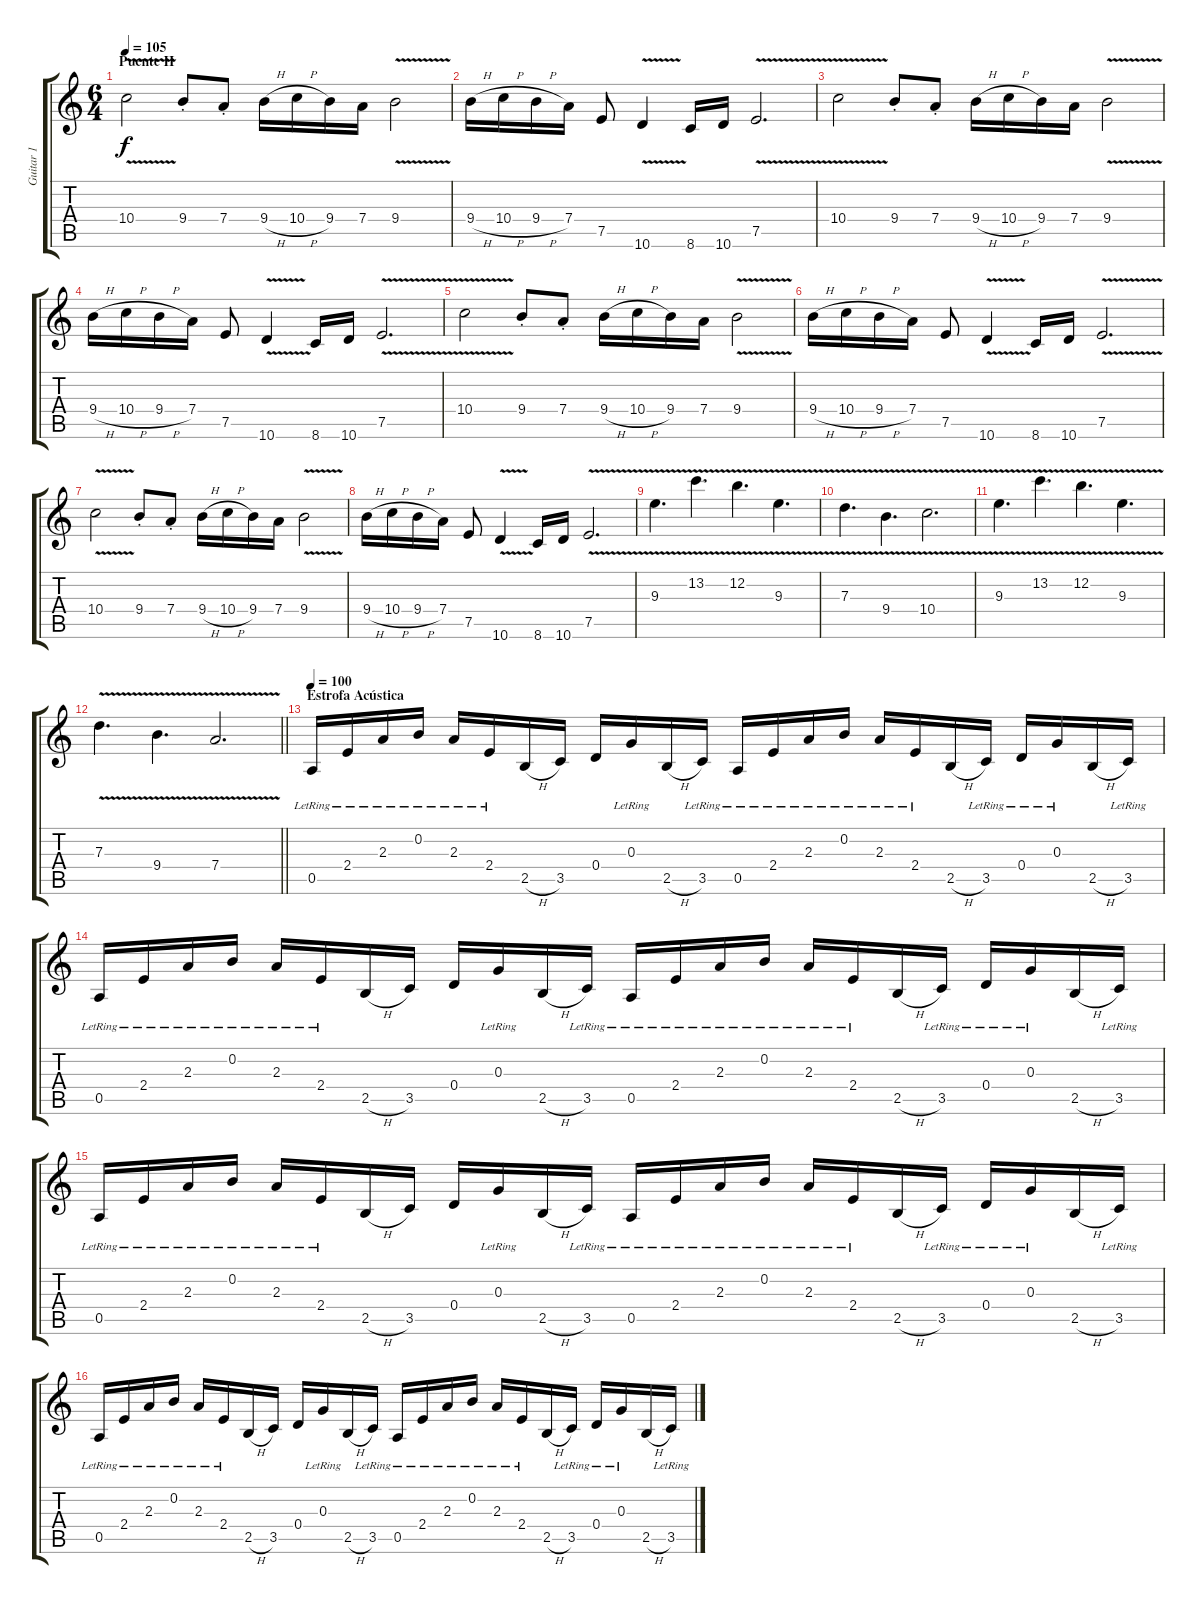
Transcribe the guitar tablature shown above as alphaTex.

\track ("Guitar 1" "Guitar 1") {instrument distortionguitar}
\staff {score tabs}
\tuning (E4 B3 G3 D3 A2 E2) {hide}
\ts (6 4)
\section ("" "Puente II")
\tempo 105
\clef g2
\ks c
10.4{v}.2{dy f} 9.4{st}.8 7.4{st}.8 9.4{h}.16 10.4{h}.16 9.4.16 7.4.16 9.4{v}.2 |
9.4{h}.16 10.4{h}.16 9.4{h}.16 7.4.16 7.5.8 10.6{v}.4 8.6.16 10.6.16 7.5{v}.2{d} |
10.4{v}.2 9.4{st}.8 7.4{st}.8 9.4{h}.16 10.4{h}.16 9.4.16 7.4.16 9.4{v}.2 |
9.4{h}.16 10.4{h}.16 9.4{h}.16 7.4.16 7.5.8 10.6{v}.4 8.6.16 10.6.16 7.5{v}.2{d} |
10.4{v}.2 9.4{st}.8 7.4{st}.8 9.4{h}.16 10.4{h}.16 9.4.16 7.4.16 9.4{v}.2 |
9.4{h}.16 10.4{h}.16 9.4{h}.16 7.4.16 7.5.8 10.6{v}.4 8.6.16 10.6.16 7.5{v}.2{d} |
10.4{v}.2 9.4{st}.8 7.4{st}.8 9.4{h}.16 10.4{h}.16 9.4.16 7.4.16 9.4{v}.2 |
9.4{h}.16 10.4{h}.16 9.4{h}.16 7.4.16 7.5.8 10.6{v}.4 8.6.16 10.6.16 7.5{v}.2{d} |
9.3{v}.4{d} 13.2{v}.4{d} 12.2{v}.4{d} 9.3{v}.4{d} |
7.3{v}.4{d} 9.4{v}.4{d} 10.4{v}.2{d} |
9.3{v}.4{d} 13.2{v}.4{d} 12.2{v}.4{d} 9.3{v}.4{d} |
\barLineRight lightlight
7.3{v}.4{d} 9.4{v}.4{d} 7.4{v}.2{d} |
\section ("" "Estrofa Acústica")
\tempo 100
0.5{lr}.16{instrument acousticguitarsteel} 2.4{lr}.16 2.3{lr}.16 0.2{lr}.16 2.3{lr}.16 2.4{lr}.16 2.5{h}.16 3.5.16 0.4.16 0.3{lr}.16 2.5{h}.16 3.5{lr}.16 0.5{lr}.16 2.4{lr}.16 2.3{lr}.16 0.2{lr}.16 2.3{lr}.16 2.4{lr}.16 2.5{h}.16 3.5{lr}.16 0.4{lr}.16 0.3{lr}.16 2.5{h}.16 3.5{lr}.16 |
0.5{lr}.16 2.4{lr}.16 2.3{lr}.16 0.2{lr}.16 2.3{lr}.16 2.4{lr}.16 2.5{h}.16 3.5.16 0.4.16 0.3{lr}.16 2.5{h}.16 3.5{lr}.16 0.5{lr}.16 2.4{lr}.16 2.3{lr}.16 0.2{lr}.16 2.3{lr}.16 2.4{lr}.16 2.5{h}.16 3.5{lr}.16 0.4{lr}.16 0.3{lr}.16 2.5{h}.16 3.5{lr}.16 |
0.5{lr}.16 2.4{lr}.16 2.3{lr}.16 0.2{lr}.16 2.3{lr}.16 2.4{lr}.16 2.5{h}.16 3.5.16 0.4.16 0.3{lr}.16 2.5{h}.16 3.5{lr}.16 0.5{lr}.16 2.4{lr}.16 2.3{lr}.16 0.2{lr}.16 2.3{lr}.16 2.4{lr}.16 2.5{h}.16 3.5{lr}.16 0.4{lr}.16 0.3{lr}.16 2.5{h}.16 3.5{lr}.16 |
0.5{lr}.16 2.4{lr}.16 2.3{lr}.16 0.2{lr}.16 2.3{lr}.16 2.4{lr}.16 2.5{h}.16 3.5.16 0.4.16 0.3{lr}.16 2.5{h}.16 3.5{lr}.16 0.5{lr}.16 2.4{lr}.16 2.3{lr}.16 0.2{lr}.16 2.3{lr}.16 2.4{lr}.16 2.5{h}.16 3.5{lr}.16 0.4{lr}.16 0.3{lr}.16 2.5{h}.16 3.5{lr}.16
